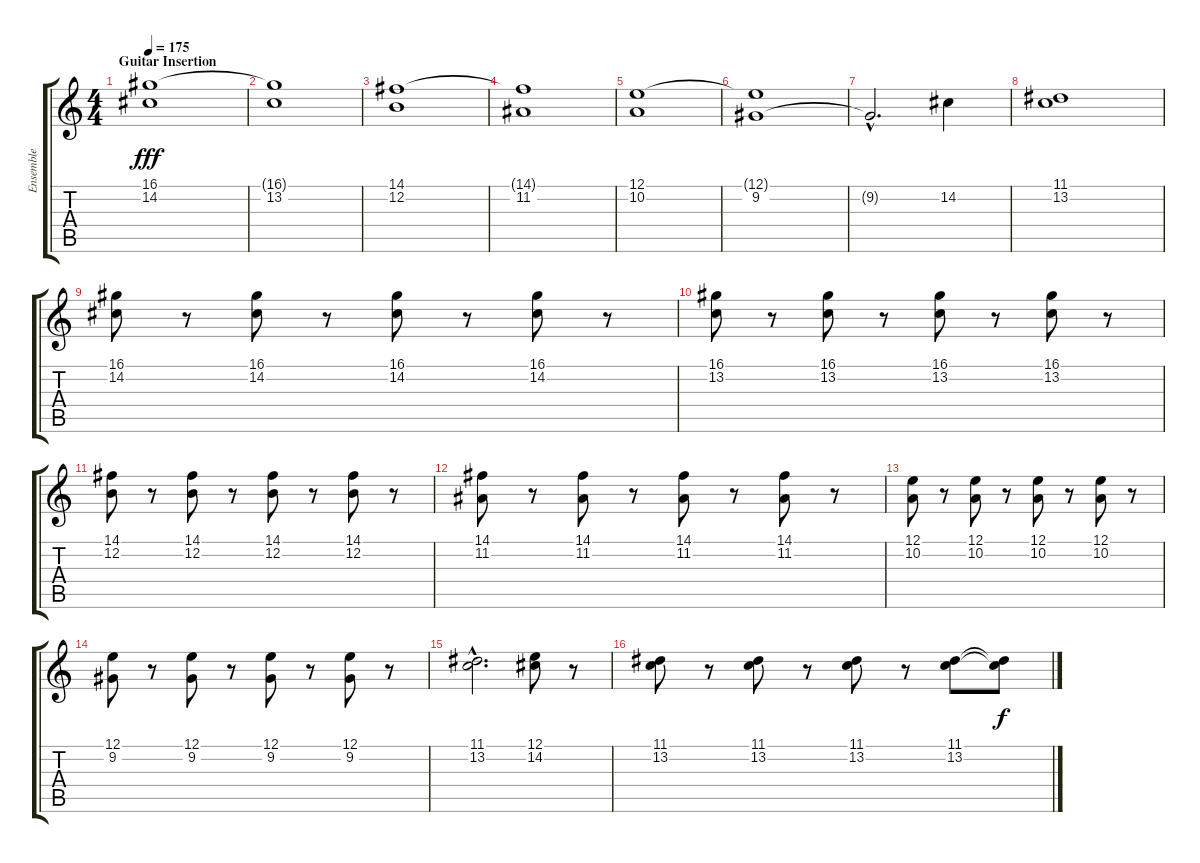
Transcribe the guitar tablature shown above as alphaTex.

\track ("Ensemble" "Ensemble") {instrument synthstrings1}
\staff {score tabs}
\tuning (E4 B3 G3 D3 A2 E2) {hide}
\ts (4 4)
\section ("" "Guitar Insertion")
\tempo 175
\clef g2
\ks c
(16.1 14.2).1{dy fff} |
(16.1{t} 13.2).1 |
(14.1 12.2).1 |
(14.1{t} 11.2).1 |
(12.1 10.2).1 |
(12.1{t} 9.2).1 |
9.2{hac t}.2{d} 14.2.4 |
(11.1 13.2).1 |
(16.1 14.2).8 r.8 (16.1 14.2).8 r.8 (16.1 14.2).8 r.8 (16.1 14.2).8 r.8 |
(16.1 13.2).8 r.8 (16.1 13.2).8 r.8 (16.1 13.2).8 r.8 (16.1 13.2).8 r.8 |
(14.1 12.2).8 r.8 (14.1 12.2).8 r.8 (14.1 12.2).8 r.8 (14.1 12.2).8 r.8 |
(14.1 11.2).8 r.8 (14.1 11.2).8 r.8 (14.1 11.2).8 r.8 (14.1 11.2).8 r.8 |
(12.1 10.2).8 r.8 (12.1 10.2).8 r.8 (12.1 10.2).8 r.8 (12.1 10.2).8 r.8 |
(12.1 9.2).8 r.8 (12.1 9.2).8 r.8 (12.1 9.2).8 r.8 (12.1 9.2).8 r.8 |
(11.1{hac} 13.2{hac}).2{d} (12.1 14.2).8 r.8 |
(11.1 13.2).8 r.8 (11.1 13.2).8 r.8 (11.1 13.2).8 r.8 (11.1 13.2).8 (11.1{t} 13.2{t}).8{dy f}
